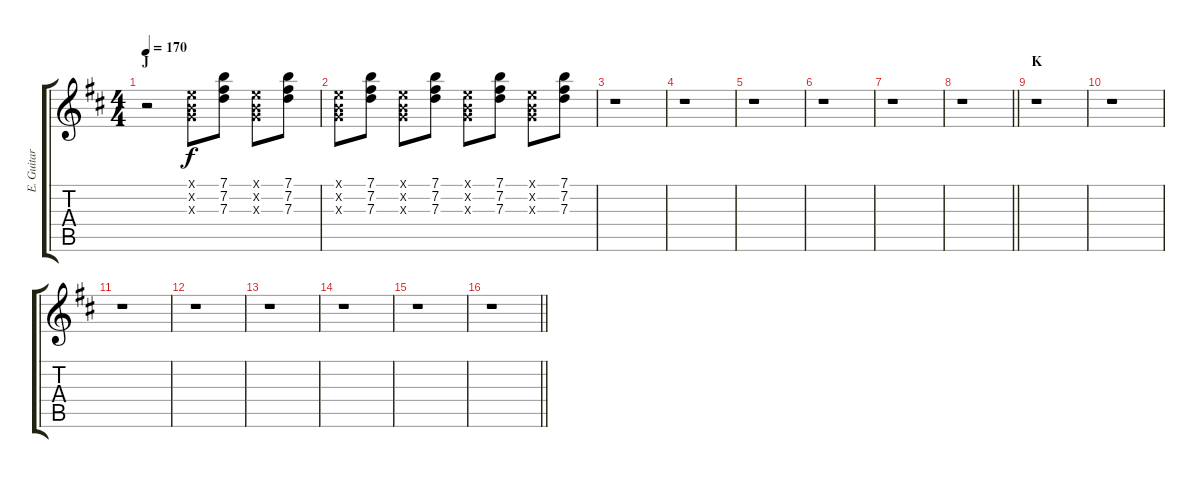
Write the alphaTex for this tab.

\track ("E. Guitar I" "E. Guitar ") {instrument overdrivenguitar}
\staff {score tabs}
\tuning (E4 B3 G3 D3 A2 E2) {hide}
\ts (4 4)
\section ("" "J")
\tempo 170
\clef g2
\ks d
r.2{dy f} (0.1{x} 0.2{x} 0.3{x}).8 (7.1 7.2 7.3).8 (0.1{x} 0.2{x} 0.3{x}).8 (7.1 7.2 7.3).8 |
(0.1{x} 0.2{x} 0.3{x}).8 (7.1 7.2 7.3).8 (0.1{x} 0.2{x} 0.3{x}).8 (7.1 7.2 7.3).8 (0.1{x} 0.2{x} 0.3{x}).8 (7.1 7.2 7.3).8 (0.1{x} 0.2{x} 0.3{x}).8 (7.1 7.2 7.3).8 |
r.1 |
r.1 |
r.1 |
r.1 |
r.1 |
\barLineRight lightlight
r.1 |
\section ("" "K")
r.1 |
r.1 |
r.1 |
r.1 |
r.1 |
r.1 |
r.1 |
\barLineRight lightlight
r.1
